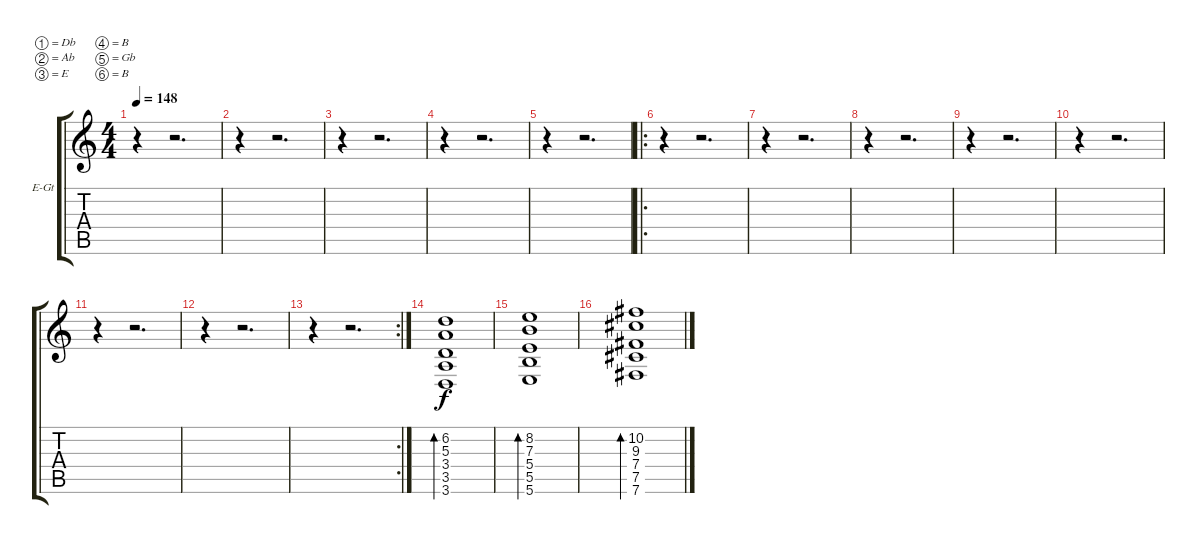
\bracketExtendMode groupsimilarinstruments
\firstSystemTrackNameOrientation horizontal
\otherSystemsTrackNameOrientation horizontal
\track ("Electric Guitar" "E-Gt") {instrument electricguitarclean}
\staff {score tabs}
\tuning (Db4 Ab3 E3 B2 Gb2 B1)
\ts (4 4)
\tempo 148
\clef g2
\ks c
r.4{dy f} r.2{d} |
r.4 r.2{d} |
r.4 r.2{d} |
r.4 r.2{d} |
r.4 r.2{d} |
\ro
r.4 r.2{d} |
r.4 r.2{d} |
r.4 r.2{d} |
r.4 r.2{d} |
r.4 r.2{d} |
r.4 r.2{d} |
r.4 r.2{d} |
\rc 2
r.4 r.2{d} |
(6.2 5.3 3.4 3.5 3.6).1{bd 120} |
(8.2 7.3 5.4 5.5 5.6).1{bd 120} |
(10.2 9.3 7.4 7.5 7.6).1{bd 120}
